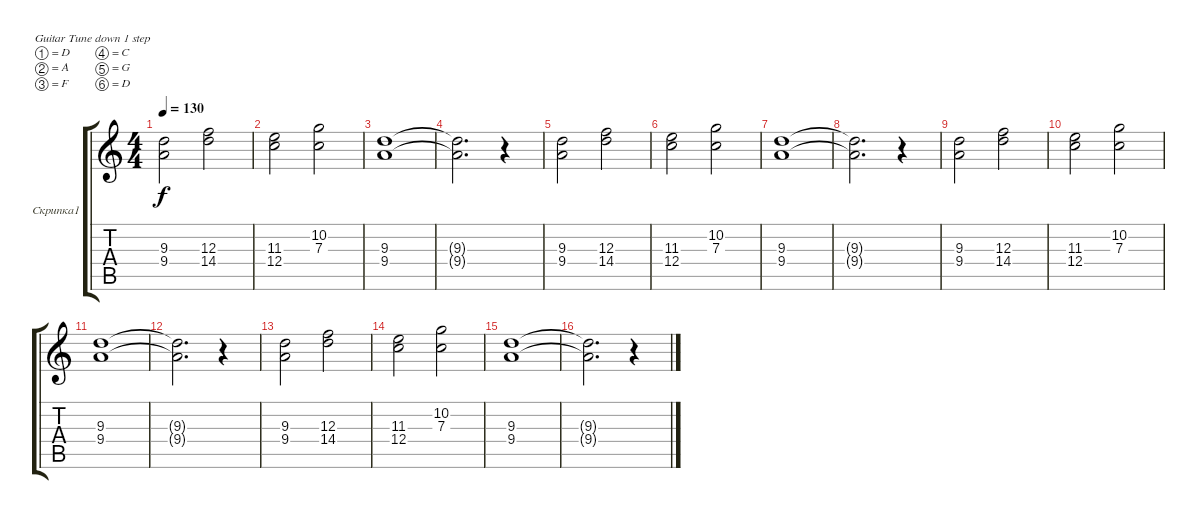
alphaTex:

\defaultSystemsLayout 4
\bracketExtendMode groupsimilarinstruments
\firstSystemTrackNameOrientation horizontal
\otherSystemsTrackNameOrientation horizontal
\track ("Скрипка1" "Скрипка1") {instrument electricguitarclean}
\staff {score tabs}
\tuning (D4 A3 F3 C3 G2 D2)
\ts (4 4)
\tempo 130
\clef g2
\scale
0.333333
\ks c
(9.3 9.4).2{dy f} (12.3 14.4).2 |
\scale
0.333333 (11.3 12.4).2 (10.2 7.3).2 |
\scale
0.333333 (9.3 9.4).1 |
\scale
0.333333 (9.3{t} 9.4{t}).2{d} r.4 |
\scale
0.333333 (9.3 9.4).2 (12.3 14.4).2 |
\scale
0.333333 (11.3 12.4).2 (10.2 7.3).2 |
\scale
0.333333 (9.3 9.4).1 |
\scale
0.333333 (9.3{t} 9.4{t}).2{d} r.4 |
\scale
0.333333 (9.3 9.4).2 (12.3 14.4).2 |
\scale
0.333333 (11.3 12.4).2 (10.2 7.3).2 |
\scale
0.333333 (9.3 9.4).1 |
\scale
0.333333 (9.3{t} 9.4{t}).2{d} r.4 |
\scale
0.333333 (9.3 9.4).2 (12.3 14.4).2 |
\scale
0.333333 (11.3 12.4).2 (10.2 7.3).2 |
\scale
0.333333 (9.3 9.4).1 |
\scale
0.333333 (9.3{t} 9.4{t}).2{d} r.4
